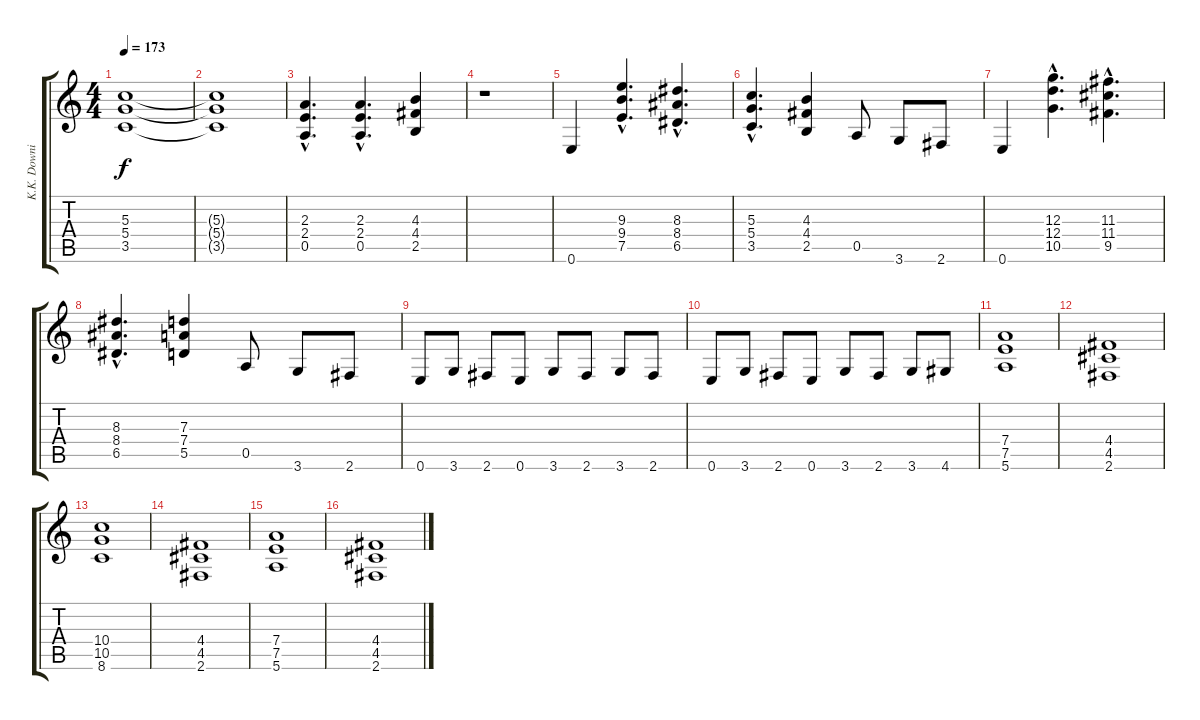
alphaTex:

\track ("K.K. Downing" "K.K. Downi") {instrument distortionguitar}
\staff {score tabs}
\tuning (E4 B3 G3 D3 A2 E2) {hide}
\ts (4 4)
\tempo 173
\clef g2
\ks c
(5.3 5.4 3.5).1{dy f} |
(5.3{t} 5.4{t} 3.5{t}).1 |
(2.3{hac} 2.4{hac} 0.5{hac}).4{d} (2.3{hac} 2.4{hac} 0.5{hac}).4{d} (4.3 4.4 2.5).4 |
r.1 |
0.6.4 (9.3{hac} 9.4{hac} 7.5{hac}).4{d} (8.3{hac} 8.4{hac} 6.5{hac}).4{d} |
(5.3{hac} 5.4{hac} 3.5{hac}).4{d} (4.3 4.4 2.5).4 0.5.8 3.6.8 2.6.8 |
0.6.4 (12.3{hac} 12.4{hac} 10.5{hac}).4{d} (11.3{hac} 11.4{hac} 9.5{hac}).4{d} |
(8.3{hac} 8.4{hac} 6.5{hac}).4{d} (7.3 7.4 5.5).4 0.5.8 3.6.8 2.6.8 |
0.6.8 3.6.8 2.6.8 0.6.8 3.6.8 2.6.8 3.6.8 2.6.8 |
0.6.8 3.6.8 2.6.8 0.6.8 3.6.8 2.6.8 3.6.8 4.6.8 |
(7.4 7.5 5.6).1 |
(4.4 4.5 2.6).1 |
(10.4 10.5 8.6).1 |
(4.4 4.5 2.6).1 |
(7.4 7.5 5.6).1 |
(4.4 4.5 2.6).1
